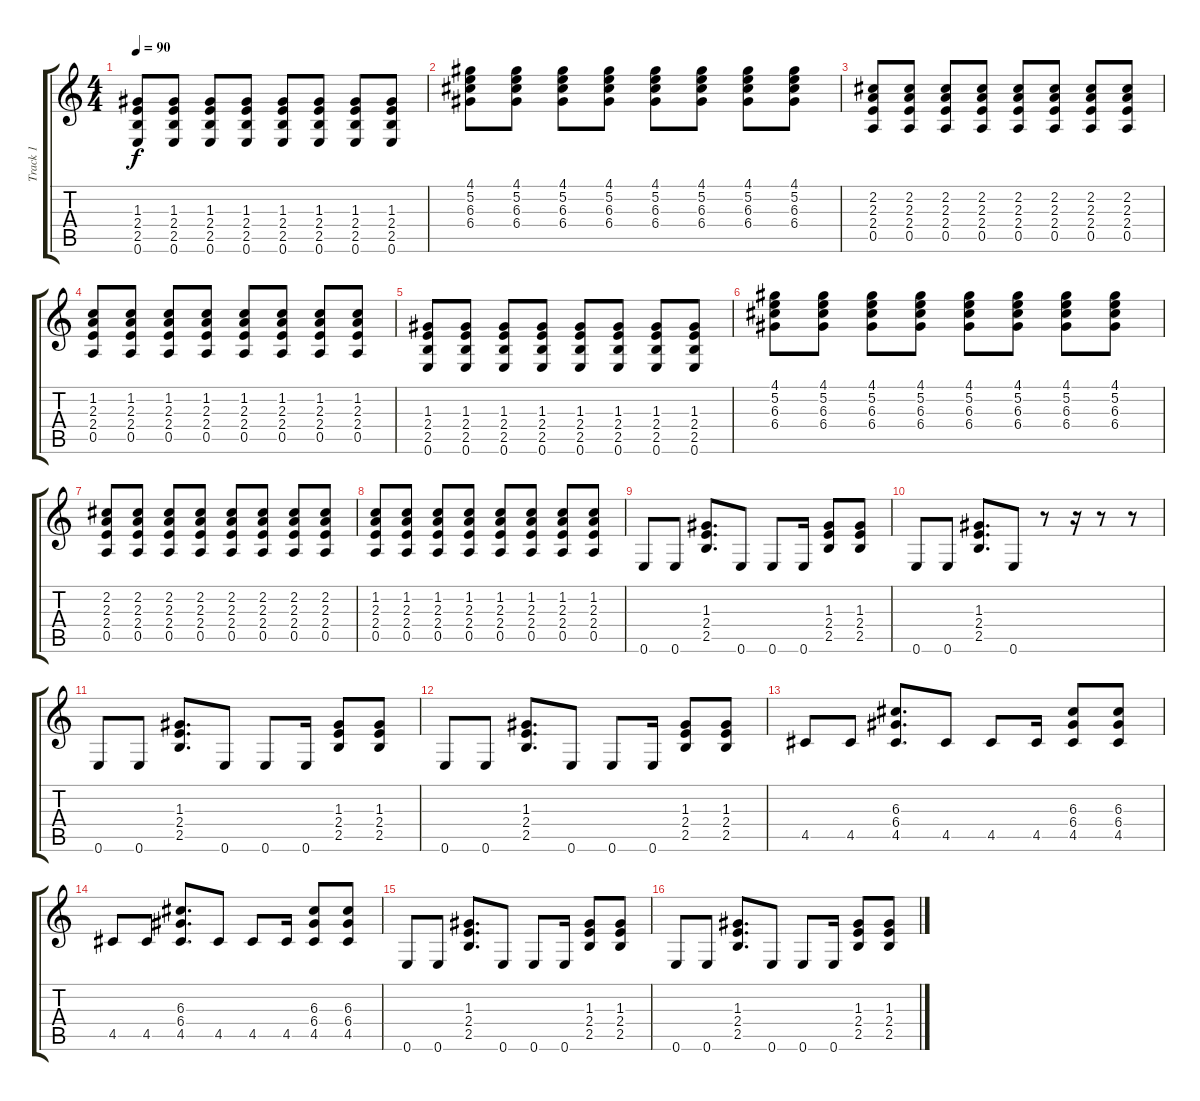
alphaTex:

\track ("Track 1" "Track 1") {instrument overdrivenguitar}
\staff {score tabs}
\tuning (E4 B3 G3 D3 A2 E2) {hide}
\ts (4 4)
\tempo 90
\clef g2
\ks c
(1.3 2.4 2.5 0.6).8{dy f} (1.3 2.4 2.5 0.6).8 (1.3 2.4 2.5 0.6).8 (1.3 2.4 2.5 0.6).8 (1.3 2.4 2.5 0.6).8 (1.3 2.4 2.5 0.6).8 (1.3 2.4 2.5 0.6).8 (1.3 2.4 2.5 0.6).8 |
(4.1 5.2 6.3 6.4).8 (4.1 5.2 6.3 6.4).8 (4.1 5.2 6.3 6.4).8 (4.1 5.2 6.3 6.4).8 (4.1 5.2 6.3 6.4).8 (4.1 5.2 6.3 6.4).8 (4.1 5.2 6.3 6.4).8 (4.1 5.2 6.3 6.4).8 |
(2.2 2.3 2.4 0.5).8 (2.2 2.3 2.4 0.5).8 (2.2 2.3 2.4 0.5).8 (2.2 2.3 2.4 0.5).8 (2.2 2.3 2.4 0.5).8 (2.2 2.3 2.4 0.5).8 (2.2 2.3 2.4 0.5).8 (2.2 2.3 2.4 0.5).8 |
(1.2 2.3 2.4 0.5).8 (1.2 2.3 2.4 0.5).8 (1.2 2.3 2.4 0.5).8 (1.2 2.3 2.4 0.5).8 (1.2 2.3 2.4 0.5).8 (1.2 2.3 2.4 0.5).8 (1.2 2.3 2.4 0.5).8 (1.2 2.3 2.4 0.5).8 |
(1.3 2.4 2.5 0.6).8 (1.3 2.4 2.5 0.6).8 (1.3 2.4 2.5 0.6).8 (1.3 2.4 2.5 0.6).8 (1.3 2.4 2.5 0.6).8 (1.3 2.4 2.5 0.6).8 (1.3 2.4 2.5 0.6).8 (1.3 2.4 2.5 0.6).8 |
(4.1 5.2 6.3 6.4).8 (4.1 5.2 6.3 6.4).8 (4.1 5.2 6.3 6.4).8 (4.1 5.2 6.3 6.4).8 (4.1 5.2 6.3 6.4).8 (4.1 5.2 6.3 6.4).8 (4.1 5.2 6.3 6.4).8 (4.1 5.2 6.3 6.4).8 |
(2.2 2.3 2.4 0.5).8 (2.2 2.3 2.4 0.5).8 (2.2 2.3 2.4 0.5).8 (2.2 2.3 2.4 0.5).8 (2.2 2.3 2.4 0.5).8 (2.2 2.3 2.4 0.5).8 (2.2 2.3 2.4 0.5).8 (2.2 2.3 2.4 0.5).8 |
(1.2 2.3 2.4 0.5).8 (1.2 2.3 2.4 0.5).8 (1.2 2.3 2.4 0.5).8 (1.2 2.3 2.4 0.5).8 (1.2 2.3 2.4 0.5).8 (1.2 2.3 2.4 0.5).8 (1.2 2.3 2.4 0.5).8 (1.2 2.3 2.4 0.5).8 |
0.6.8 0.6.8 (1.3 2.4 2.5).8{d} 0.6.8 0.6.8 0.6.16 (1.3 2.4 2.5).8 (1.3 2.4 2.5).8 |
0.6.8 0.6.8 (1.3 2.4 2.5).8{d} 0.6.8 r.8 r.16 r.8 r.8 |
0.6.8 0.6.8 (1.3 2.4 2.5).8{d} 0.6.8 0.6.8 0.6.16 (1.3 2.4 2.5).8 (1.3 2.4 2.5).8 |
0.6.8 0.6.8 (1.3 2.4 2.5).8{d} 0.6.8 0.6.8 0.6.16 (1.3 2.4 2.5).8 (1.3 2.4 2.5).8 |
4.5.8 4.5.8 (6.3 6.4 4.5).8{d} 4.5.8 4.5.8 4.5.16 (6.3 6.4 4.5).8 (6.3 6.4 4.5).8 |
4.5.8 4.5.8 (6.3 6.4 4.5).8{d} 4.5.8 4.5.8 4.5.16 (6.3 6.4 4.5).8 (6.3 6.4 4.5).8 |
0.6.8 0.6.8 (1.3 2.4 2.5).8{d} 0.6.8 0.6.8 0.6.16 (1.3 2.4 2.5).8 (1.3 2.4 2.5).8 |
0.6.8 0.6.8 (1.3 2.4 2.5).8{d} 0.6.8 0.6.8 0.6.16 (1.3 2.4 2.5).8 (1.3 2.4 2.5).8
